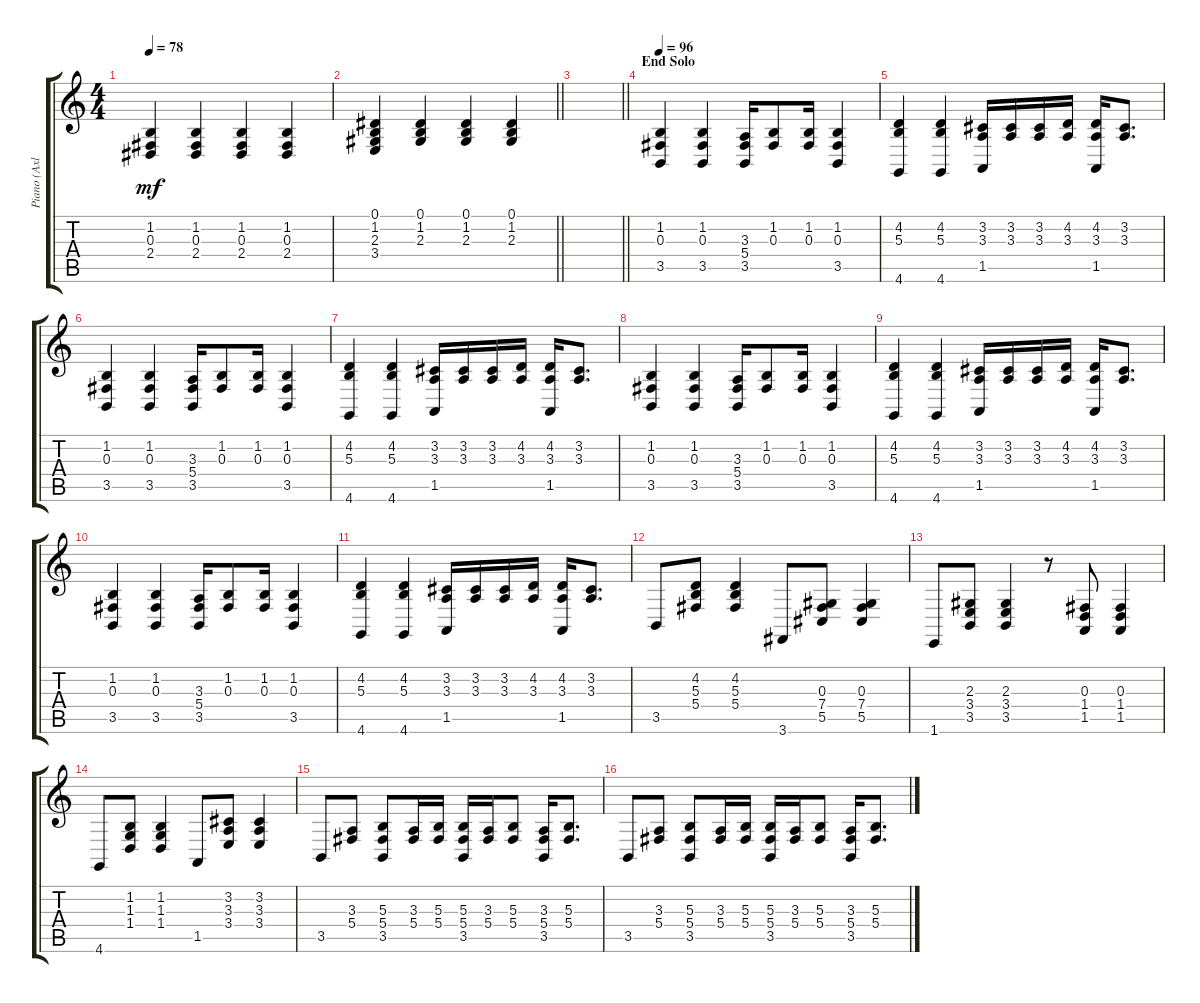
\track ("Piano (Axl)" "Piano (Axl") {instrument brightacousticpiano}
\staff {score tabs}
\tuning (Eb4 Bb3 Gb3 Db3 Ab2 Eb2) {hide}
\ts (4 4)
\tempo 78
\clef g2
\ks c
(1.2 0.3 2.4).4{dy mf} (1.2 0.3 2.4).4 (1.2 0.3 2.4).4 (1.2 0.3 2.4).4 |
\barLineRight lightlight
(0.1 1.2 2.3 3.4).4 (0.1 1.2 2.3).4 (0.1 1.2 2.3).4 (0.1 1.2 2.3).4 |
\barLineRight lightlight
|
\section ("" "End Solo")
\tempo 96
(1.2 0.3 3.5).4 (1.2 0.3 3.5).4 (3.3 5.4 3.5).16 (1.2 0.3).8 (1.2 0.3).16 (1.2 0.3 3.5).4 |
(4.2 5.3 4.6).4 (4.2 5.3 4.6).4 (3.2 3.3 1.5).16 (3.2 3.3).16 (3.2 3.3).16 (4.2 3.3).16 (4.2 3.3 1.5).16 (3.2 3.3).8{d} |
(1.2 0.3 3.5).4 (1.2 0.3 3.5).4 (3.3 5.4 3.5).16 (1.2 0.3).8 (1.2 0.3).16 (1.2 0.3 3.5).4 |
(4.2 5.3 4.6).4 (4.2 5.3 4.6).4 (3.2 3.3 1.5).16 (3.2 3.3).16 (3.2 3.3).16 (4.2 3.3).16 (4.2 3.3 1.5).16 (3.2 3.3).8{d} |
(1.2 0.3 3.5).4 (1.2 0.3 3.5).4 (3.3 5.4 3.5).16 (1.2 0.3).8 (1.2 0.3).16 (1.2 0.3 3.5).4 |
(4.2 5.3 4.6).4 (4.2 5.3 4.6).4 (3.2 3.3 1.5).16 (3.2 3.3).16 (3.2 3.3).16 (4.2 3.3).16 (4.2 3.3 1.5).16 (3.2 3.3).8{d} |
(1.2 0.3 3.5).4 (1.2 0.3 3.5).4 (3.3 5.4 3.5).16 (1.2 0.3).8 (1.2 0.3).16 (1.2 0.3 3.5).4 |
(4.2 5.3 4.6).4 (4.2 5.3 4.6).4 (3.2 3.3 1.5).16 (3.2 3.3).16 (3.2 3.3).16 (4.2 3.3).16 (4.2 3.3 1.5).16 (3.2 3.3).8{d} |
3.5.8 (4.2 5.3 5.4).8 (4.2 5.3 5.4).4 3.6.8 (0.3 7.4 5.5).8 (0.3 7.4 5.5).4 |
1.6.8 (2.3 3.4 3.5).8 (2.3 3.4 3.5).4 r.8 (0.3 1.4 1.5).8 (0.3 1.4 1.5).4 |
4.6.8 (1.2 1.3 1.4).8 (1.2 1.3 1.4).4 1.5.8 (3.2 3.3 3.4).8 (3.2 3.3 3.4).4 |
3.5.8 (3.3 5.4).8 (5.3 5.4 3.5).8 (3.3 5.4).16 (5.3 5.4).16 (5.3 5.4 3.5).16 (3.3 5.4).16 (5.3 5.4).8 (3.3 5.4 3.5).16 (5.3 5.4).8{d} |
3.5.8 (3.3 5.4).8 (5.3 5.4 3.5).8 (3.3 5.4).16 (5.3 5.4).16 (5.3 5.4 3.5).16 (3.3 5.4).16 (5.3 5.4).8 (3.3 5.4 3.5).16 (5.3 5.4).8{d}
